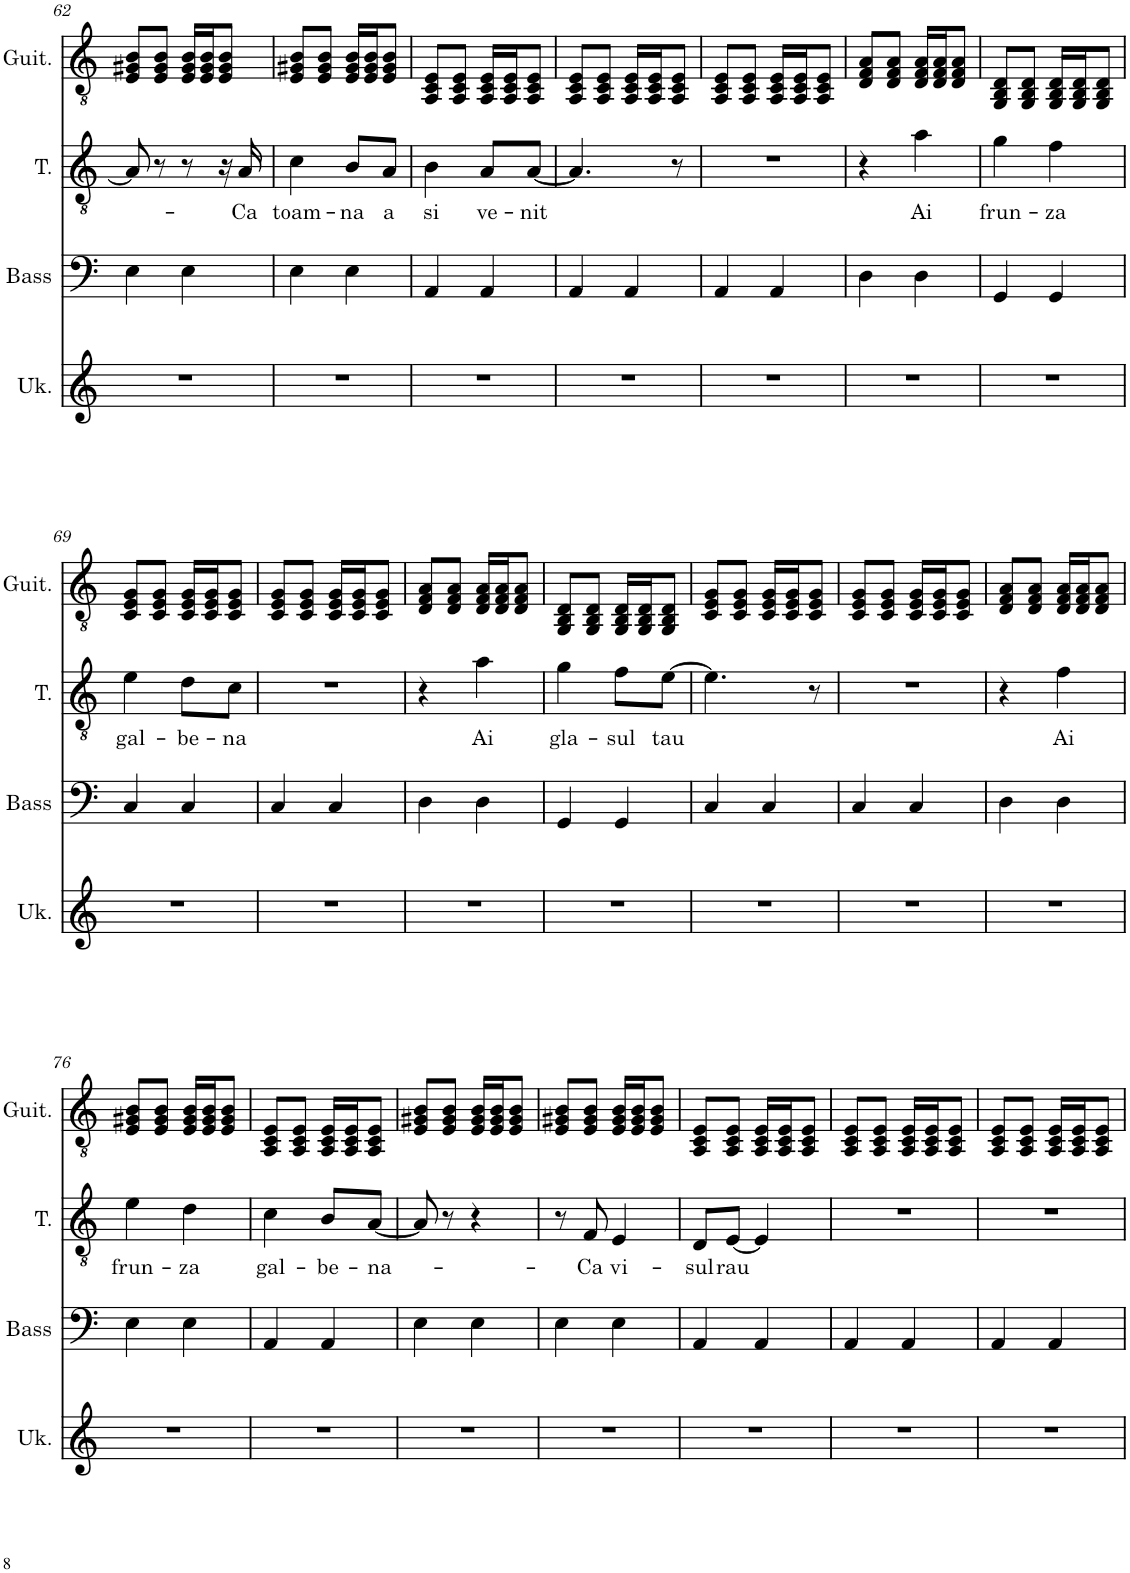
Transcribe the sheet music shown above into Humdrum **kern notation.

**kern	**kern	**kern	**text	**kern
*part4	*part3	*part2	*part2	*part1
*staff4	*staff3	*staff2	*staff2	*staff1
*I"Ukulele	*I"Acoustic Bass	*I"Tenor	*	*I"Acoustic Guitar
*I'Uk.	*I'Bass	*I'T.	*	*I'Guit.
!!LO:PB:g=z
*clefG2	*clefF4	*clefGv2	*	*clefGv2
*	*Trd7c12	*	*	*
*k[]	*k[]	*k[]	*	*k[]
*M2/4	*M2/4	*M2/4	*	*M2/4
=62	=62	=62	=62	=62
2r	4E\	8A/]	.	8E/ 8G#X/ 8B/L
.	.	8r	.	8E/ 8G#/ 8B/J
.	4E\	8r	.	16E/ 16G#/ 16B/LL
.	.	.	.	16E/ 16G#/ 16B/J
.	.	16r	.	8E/ 8G#/ 8B/J
!	!	!	!LO:LY:b	!
.	.	16A/	Ca	.
=63	=63	=63	=63	=63
!	!	!	!LO:LY:b	!
2r	4E\	4c\	toam-	8E/ 8G#X/ 8B/L
.	.	.	.	8E/ 8G#/ 8B/J
!	!	!	!LO:LY:b	!
.	4E\	8B/L	-na	16E/ 16G#/ 16B/LL
.	.	.	.	16E/ 16G#/ 16B/J
!	!	!	!LO:LY:b	!
.	.	8A/J	a	8E/ 8G#/ 8B/J
=64	=64	=64	=64	=64
!	!	!	!LO:LY:b	!
2r	4AA/	4B\	si	8AA/ 8C/ 8E/L
.	.	.	.	8AA/ 8C/ 8E/J
!	!	!	!LO:LY:b	!
.	4AA/	8A/L	ve-	16AA/ 16C/ 16E/LL
.	.	.	.	16AA/ 16C/ 16E/J
!	!	!	!LO:LY:b	!
.	.	[8A/J	-nit	8AA/ 8C/ 8E/J
=65	=65	=65	=65	=65
2r	4AA/	4.A/]	.	8AA/ 8C/ 8E/L
.	.	.	.	8AA/ 8C/ 8E/J
.	4AA/	.	.	16AA/ 16C/ 16E/LL
.	.	.	.	16AA/ 16C/ 16E/J
.	.	8r	.	8AA/ 8C/ 8E/J
=66	=66	=66	=66	=66
2r	4AA/	2r	.	8AA/ 8C/ 8E/L
.	.	.	.	8AA/ 8C/ 8E/J
.	4AA/	.	.	16AA/ 16C/ 16E/LL
.	.	.	.	16AA/ 16C/ 16E/J
.	.	.	.	8AA/ 8C/ 8E/J
=67	=67	=67	=67	=67
2r	4D\	4r	.	8D/ 8F/ 8A/L
.	.	.	.	8D/ 8F/ 8A/J
!	!	!	!LO:LY:b	!
.	4D\	4a\	Ai	16D/ 16F/ 16A/LL
.	.	.	.	16D/ 16F/ 16A/J
.	.	.	.	8D/ 8F/ 8A/J
=68	=68	=68	=68	=68
!	!	!	!LO:LY:b	!
2r	4GG/	4g\	frun-	8GG/ 8BB/ 8D/L
.	.	.	.	8GG/ 8BB/ 8D/J
!	!	!	!LO:LY:b	!
.	4GG/	4f\	-za	16GG/ 16BB/ 16D/LL
.	.	.	.	16GG/ 16BB/ 16D/J
.	.	.	.	8GG/ 8BB/ 8D/J
!!LO:LB:g=z
=69	=69	=69	=69	=69
!	!	!	!LO:LY:b	!
2r	4C/	4e\	gal-	8C/ 8E/ 8G/L
.	.	.	.	8C/ 8E/ 8G/J
!	!	!	!LO:LY:b	!
.	4C/	8d\L	-be-	16C/ 16E/ 16G/LL
.	.	.	.	16C/ 16E/ 16G/J
!	!	!	!LO:LY:b	!
.	.	8c\J	-na	8C/ 8E/ 8G/J
=70	=70	=70	=70	=70
2r	4C/	2r	.	8C/ 8E/ 8G/L
.	.	.	.	8C/ 8E/ 8G/J
.	4C/	.	.	16C/ 16E/ 16G/LL
.	.	.	.	16C/ 16E/ 16G/J
.	.	.	.	8C/ 8E/ 8G/J
=71	=71	=71	=71	=71
2r	4D\	4r	.	8D/ 8F/ 8A/L
.	.	.	.	8D/ 8F/ 8A/J
!	!	!	!LO:LY:b	!
.	4D\	4a\	Ai	16D/ 16F/ 16A/LL
.	.	.	.	16D/ 16F/ 16A/J
.	.	.	.	8D/ 8F/ 8A/J
=72	=72	=72	=72	=72
!	!	!	!LO:LY:b	!
2r	4GG/	4g\	gla-	8GG/ 8BB/ 8D/L
.	.	.	.	8GG/ 8BB/ 8D/J
!	!	!	!LO:LY:b	!
.	4GG/	8f\L	-sul	16GG/ 16BB/ 16D/LL
.	.	.	.	16GG/ 16BB/ 16D/J
!	!	!	!LO:LY:b	!
.	.	[8e\J	tau	8GG/ 8BB/ 8D/J
=73	=73	=73	=73	=73
2r	4C/	4.e\]	.	8C/ 8E/ 8G/L
.	.	.	.	8C/ 8E/ 8G/J
.	4C/	.	.	16C/ 16E/ 16G/LL
.	.	.	.	16C/ 16E/ 16G/J
.	.	8r	.	8C/ 8E/ 8G/J
=74	=74	=74	=74	=74
2r	4C/	2r	.	8C/ 8E/ 8G/L
.	.	.	.	8C/ 8E/ 8G/J
.	4C/	.	.	16C/ 16E/ 16G/LL
.	.	.	.	16C/ 16E/ 16G/J
.	.	.	.	8C/ 8E/ 8G/J
=75	=75	=75	=75	=75
2r	4D\	4r	.	8D/ 8F/ 8A/L
.	.	.	.	8D/ 8F/ 8A/J
!	!	!	!LO:LY:b	!
.	4D\	4f\	Ai	16D/ 16F/ 16A/LL
.	.	.	.	16D/ 16F/ 16A/J
.	.	.	.	8D/ 8F/ 8A/J
!!LO:LB:g=z
=76	=76	=76	=76	=76
!	!	!	!LO:LY:b	!
2r	4E\	4e\	frun-	8E/ 8G#X/ 8B/L
.	.	.	.	8E/ 8G#/ 8B/J
!	!	!	!LO:LY:b	!
.	4E\	4d\	-za	16E/ 16G#/ 16B/LL
.	.	.	.	16E/ 16G#/ 16B/J
.	.	.	.	8E/ 8G#/ 8B/J
=77	=77	=77	=77	=77
!	!	!	!LO:LY:b	!
2r	4AA/	4c\	gal-	8AA/ 8C/ 8E/L
.	.	.	.	8AA/ 8C/ 8E/J
!	!	!	!LO:LY:b	!
.	4AA/	8B/L	-be-	16AA/ 16C/ 16E/LL
.	.	.	.	16AA/ 16C/ 16E/J
!	!	!	!LO:LY:b	!
.	.	[8A/J	-na-	8AA/ 8C/ 8E/J
=78	=78	=78	=78	=78
2r	4E\	8A/]	.	8E/ 8G#X/ 8B/L
.	.	8r	.	8E/ 8G#/ 8B/J
.	4E\	4r	.	16E/ 16G#/ 16B/LL
.	.	.	.	16E/ 16G#/ 16B/J
.	.	.	.	8E/ 8G#/ 8B/J
=79	=79	=79	=79	=79
2r	4E\	8r	.	8E/ 8G#X/ 8B/L
!	!	!	!LO:LY:b	!
.	.	8F/	Ca	8E/ 8G#/ 8B/J
!	!	!	!LO:LY:b	!
.	4E\	4E/	vi-	16E/ 16G#/ 16B/LL
.	.	.	.	16E/ 16G#/ 16B/J
.	.	.	.	8E/ 8G#/ 8B/J
=80	=80	=80	=80	=80
!	!	!	!LO:LY:b	!
2r	4AA/	8D/L	-sul	8AA/ 8C/ 8E/L
!	!	!	!LO:LY:b	!
.	.	[8E/J	rau	8AA/ 8C/ 8E/J
.	4AA/	4E/]	.	16AA/ 16C/ 16E/LL
.	.	.	.	16AA/ 16C/ 16E/J
.	.	.	.	8AA/ 8C/ 8E/J
=81	=81	=81	=81	=81
2r	4AA/	2r	.	8AA/ 8C/ 8E/L
.	.	.	.	8AA/ 8C/ 8E/J
.	4AA/	.	.	16AA/ 16C/ 16E/LL
.	.	.	.	16AA/ 16C/ 16E/J
.	.	.	.	8AA/ 8C/ 8E/J
=82	=82	=82	=82	=82
2r	4AA/	2r	.	8AA/ 8C/ 8E/L
.	.	.	.	8AA/ 8C/ 8E/J
.	4AA/	.	.	16AA/ 16C/ 16E/LL
.	.	.	.	16AA/ 16C/ 16E/J
.	.	.	.	8AA/ 8C/ 8E/J
=	=	=	=	=
*-	*-	*-	*-	*-
